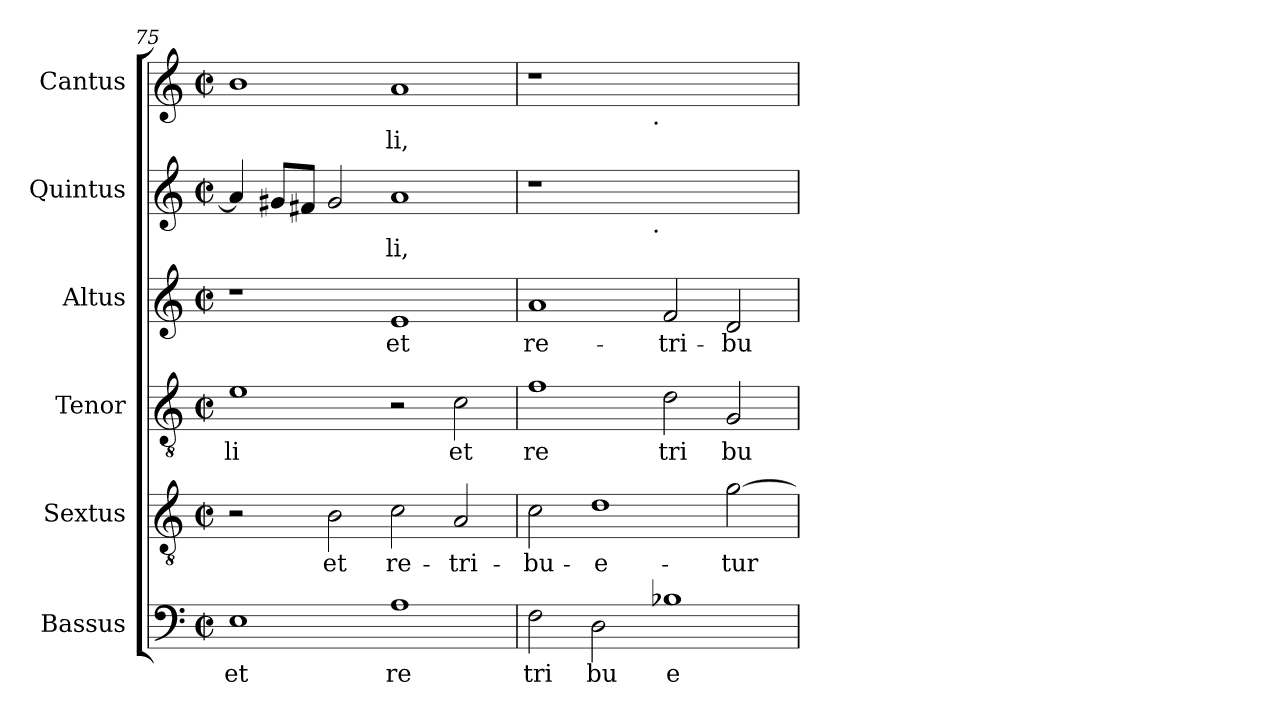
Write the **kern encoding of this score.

**kern	**text	**kern	**text	**kern	**text	**kern	**text	**kern	**text	**kern	**text
*part6	*part6	*part5	*part5	*part4	*part4	*part3	*part3	*part2	*part2	*part1	*part1
*staff6	*staff6	*staff5	*staff5	*staff4	*staff4	*staff3	*staff3	*staff2	*staff2	*staff1	*staff1
*I"Bassus	*	*I"Sextus	*	*I"Tenor	*	*I"Altus	*	*I"Quintus	*	*I"Cantus	*
*clefF4	*	*clefGv2	*	*clefGv2	*	*clefG2	*	*clefG2	*	*clefG2	*
*k[]	*	*k[]	*	*k[]	*	*k[]	*	*k[]	*	*k[]	*
*C:	*	*C:	*	*C:	*	*C:	*	*C:	*	*C:	*
*M2/2	*	*M2/2	*	*M2/2	*	*M2/2	*	*M2/2	*	*M2/2	*
*met(c|)	*	*met(c|)	*	*met(c|)	*	*met(c|)	*	*met(c|)	*	*met(c|)	*
=75	=75	=75	=75	=75	=75	=75	=75	=75	=75	=75	=75
!	!LO:LY:b:cj	!	!	!	!LO:LY:b:cj	!	!	!	!LO:LY:b:cj	!	!LO:LY:b:cj
1E	et	2r	.	1e	li	1r	.	4a/]	.	1b	--
!	!	!	!	!	!	!	!	!	!LO:LY:b:cj	!	!
.	.	.	.	.	.	.	.	8g#/L	.	.	.
!	!	!	!	!	!	!	!	!	!LO:LY:b:cj	!	!
.	.	.	.	.	.	.	.	8f#/J	.	.	.
!	!	!	!LO:LY:b:cj	!	!	!	!	!	!LO:LY:b:cj	!	!
.	.	2B\	et	.	.	.	.	2g#/	.	.	.
!	!LO:LY:b:cj	!	!LO:LY:b:cj	!	!	!	!LO:LY:b:cj	!	!LO:LY:b:cj	!	!LO:LY:b:cj
1A	re	2c\	re-	2r	.	1e	et	1a	li,	1a	-li,
!	!	!	!LO:LY:b:cj	!	!LO:LY:b:cj	!	!	!	!	!	!
.	.	2A/	-tri-	2c\	et	.	.	.	.	.	.
=76	=76	=76	=76	=76	=76	=76	=76	=76	=76	=76	=76
!	!LO:LY:b:cj	!	!LO:LY:b:cj	!	!LO:LY:b:cj	!	!LO:LY:b:cj	!	!	!	!
*	*	*	*	*	*	*	*	*^	*	*^	*
2F\	tri	2c\	-bu-	1f	re	1a	re-	1r	2ryy	.	1r	2ryy	.
!	!LO:LY:b:cj	!	!LO:LY:b:cj	!	!	!	!	!	!	!	!	!	!
2D\	bu	1d	-e-	.	.	.	.	.	4...ryy	.	.	4...ryy	.
!	!	!	!	!	!	!	!	!	!	!	!	!LO:TX:b:t=.	!
!	!	!	!	!	!	!	!	!	!LO:TX:b:t=.	!	!	!	!
.	.	.	.	.	.	.	.	.	1ryy	.	.	1ryy	.
!	!LO:LY:b:cj	!	!	!	!LO:LY:b:cj	!	!LO:LY:b:cj	!	!	!	!	!	!
1B-	e	.	.	2d\	tri	2f/	-tri-	1ryy	.	.	1ryy	.	.
!	!	!	!LO:LY:b:cj	!	!LO:LY:b:cj	!	!LO:LY:b:cj	!	!	!	!	!	!
.	.	[>2g\	-tur	2G/	bu	2d/	-bu-	.	.	.	.	.	.
.	.	.	.	.	.	.	.	.	32ryy	.	.	32ryy	.
*	*	*	*	*	*	*	*	*v	*v	*	*	*	*
*	*	*	*	*	*	*	*	*	*	*v	*v	*
=	=	=	=	=	=	=	=	=	=	=	=
*-	*-	*-	*-	*-	*-	*-	*-	*-	*-	*-	*-
